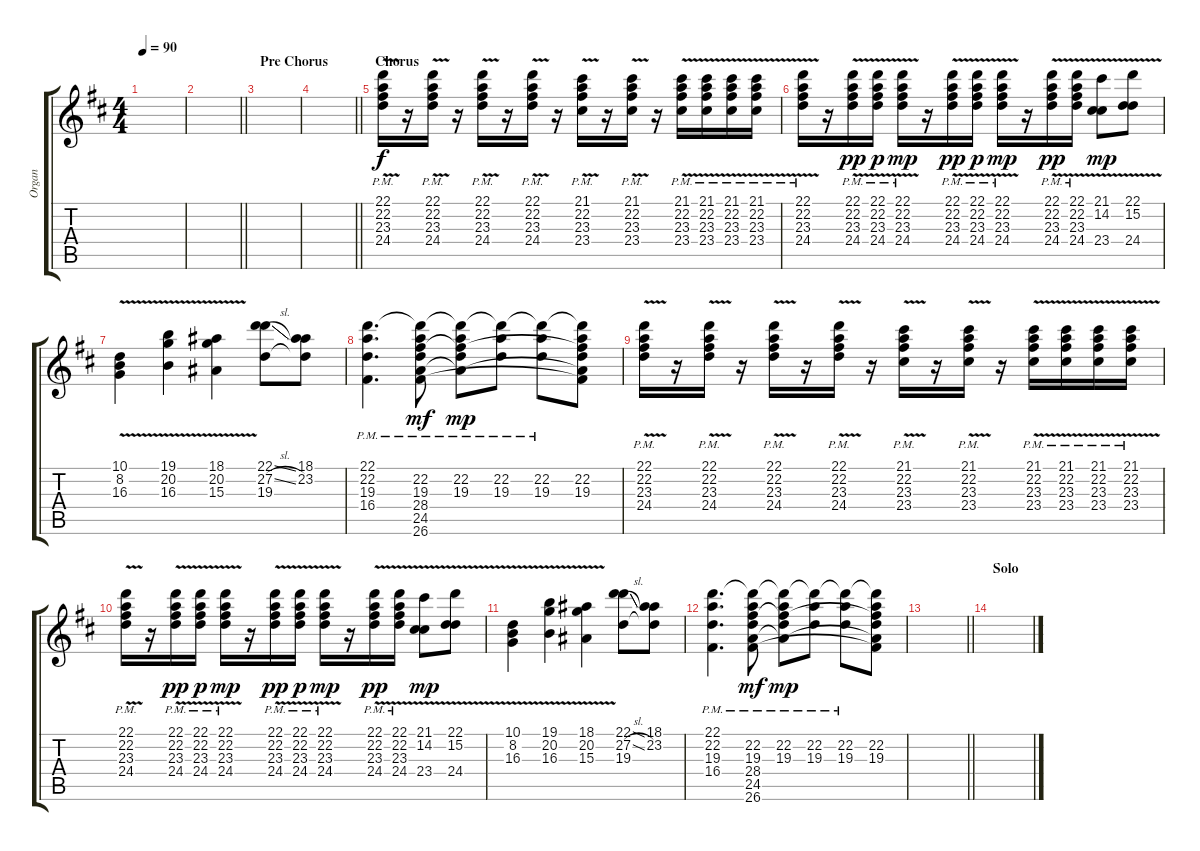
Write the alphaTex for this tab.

\track ("Organ" "Organ") {instrument panflute}
\staff {score tabs}
\tuning (E4 B3 G3 D3 A2 E2) {hide}
\ts (4 4)
\tempo 90
\clef g2
\ks d
|
\barLineRight lightlight
|
\section ("" "Pre Chorus")
|
\barLineRight lightlight
|
\section ("" "Chorus")
(22.1{v pm} 22.2{v pm} 23.3{v pm} 24.4{v pm}).16 r.16 (22.1{v pm} 22.2{v pm} 23.3{v pm} 24.4{v pm}).16 r.16 (22.1{v pm} 22.2{v pm} 23.3{v pm} 24.4{v pm}).16 r.16 (22.1{v pm} 22.2{v pm} 23.3{v pm} 24.4{v pm}).16 r.16 (21.1{v pm} 22.2{pm} 23.3{pm} 23.4{pm}).16 r.16 (21.1{v pm} 22.2{pm} 23.3{pm} 23.4{pm}).16 r.16 (21.1{v pm} 22.2{v pm} 23.3{v pm} 23.4{v pm}).16 (21.1{v pm} 22.2{v pm} 23.3{v pm} 23.4{v pm}).16 (21.1{v pm} 22.2{v pm} 23.3{v pm} 23.4{v pm}).16 (21.1{v pm} 22.2{v pm} 23.3{v pm} 23.4{v pm}).16 |
(22.1{v pm} 22.2{v pm} 23.3{v pm} 24.4{v pm}).16 r.16 (22.1{v pm} 22.2{v pm} 23.3{v pm} 24.4{v pm}).16{dy pp} (22.1{v pm} 22.2{v pm} 23.3{v pm} 24.4{v pm}).16{dy p} (22.1{v pm} 22.2{v pm} 23.3{v pm} 24.4{v pm}).16{dy mp} r.16 (22.1{v pm} 22.2{v pm} 23.3{v pm} 24.4{v pm}).16{dy pp} (22.1{v pm} 22.2{v pm} 23.3{v pm} 24.4{v pm}).16{dy p} (22.1{v pm} 22.2{v pm} 23.3{v pm} 24.4{v pm}).16{dy mp} r.16 (22.1{v pm} 22.2{v pm} 23.3{v pm} 24.4{v pm}).16{dy pp} (22.1{v pm} 22.2{v pm} 23.3{v pm} 24.4{v pm}).16 (21.1{v} 14.2{v} 23.4{v}).8{dy mp} (22.1{v} 15.2{v} 24.4{v}).8 |
(10.1{v} 8.2{v} 16.3{v}).4 (19.1{v} 20.2{v} 16.3{v}).4 (18.1{v} 20.2{v} 15.3{v}).4 (22.1{sl} 27.2{sl} 19.3).8 (18.1 23.2 19.3{t}).8 |
(22.1{pm} 22.2{pm} 19.3{pm} 16.4{pm}).4{d} (22.1{pm t} 22.2{pm} 19.3{pm} 28.4{pm} 24.5{pm} 26.6{pm}).8{dy mf} (22.1{t} 22.2{pm} 19.3{pm} 28.4{t} 24.5{t}).8{dy mp} (22.1{t} 22.2{pm} 19.3{pm}).8 (22.1{t} 22.2{pm} 19.3{pm}).8 (22.1{t} 22.2 19.3 28.4{t} 24.5{t} 26.6{t}).8 |
(22.1{v pm} 22.2{v pm} 23.3{v pm} 24.4{v pm}).16 r.16 (22.1{v pm} 22.2{v pm} 23.3{v pm} 24.4{v pm}).16 r.16 (22.1{v pm} 22.2{v pm} 23.3{v pm} 24.4{v pm}).16 r.16 (22.1{v pm} 22.2{v pm} 23.3{v pm} 24.4{v pm}).16 r.16 (21.1{v pm} 22.2{pm} 23.3{pm} 23.4{pm}).16 r.16 (21.1{v pm} 22.2{pm} 23.3{pm} 23.4{pm}).16 r.16 (21.1{v pm} 22.2{v pm} 23.3{v pm} 23.4{v pm}).16 (21.1{v pm} 22.2{v pm} 23.3{v pm} 23.4{v pm}).16 (21.1{v pm} 22.2{v pm} 23.3{v pm} 23.4{v pm}).16 (21.1{v pm} 22.2{v pm} 23.3{v pm} 23.4{v pm}).16 |
(22.1{v pm} 22.2{v pm} 23.3{v pm} 24.4{v pm}).16 r.16 (22.1{v pm} 22.2{v pm} 23.3{v pm} 24.4{v pm}).16{dy pp} (22.1{v pm} 22.2{v pm} 23.3{v pm} 24.4{v pm}).16{dy p} (22.1{v pm} 22.2{v pm} 23.3{v pm} 24.4{v pm}).16{dy mp} r.16 (22.1{v pm} 22.2{v pm} 23.3{v pm} 24.4{v pm}).16{dy pp} (22.1{v pm} 22.2{v pm} 23.3{v pm} 24.4{v pm}).16{dy p} (22.1{v pm} 22.2{v pm} 23.3{v pm} 24.4{v pm}).16{dy mp} r.16 (22.1{v pm} 22.2{v pm} 23.3{v pm} 24.4{v pm}).16{dy pp} (22.1{v pm} 22.2{v pm} 23.3{v pm} 24.4{v pm}).16 (21.1{v} 14.2{v} 23.4{v}).8{dy mp} (22.1{v} 15.2{v} 24.4{v}).8 |
(10.1{v} 8.2{v} 16.3{v}).4 (19.1{v} 20.2{v} 16.3{v}).4 (18.1{v} 20.2{v} 15.3{v}).4 (22.1{sl} 27.2{sl} 19.3).8 (18.1 23.2 19.3{t}).8 |
(22.1{pm} 22.2{pm} 19.3{pm} 16.4{pm}).4{d} (22.1{pm t} 22.2{pm} 19.3{pm} 28.4{pm} 24.5{pm} 26.6{pm}).8{dy mf} (22.1{t} 22.2{pm} 19.3{pm} 28.4{t} 24.5{t}).8{dy mp} (22.1{t} 22.2{pm} 19.3{pm}).8 (22.1{t} 22.2{pm} 19.3{pm}).8 (22.1{t} 22.2 19.3 28.4{t} 24.5{t} 26.6{t}).8 |
\barLineRight lightlight
|
\section ("" "Solo")
